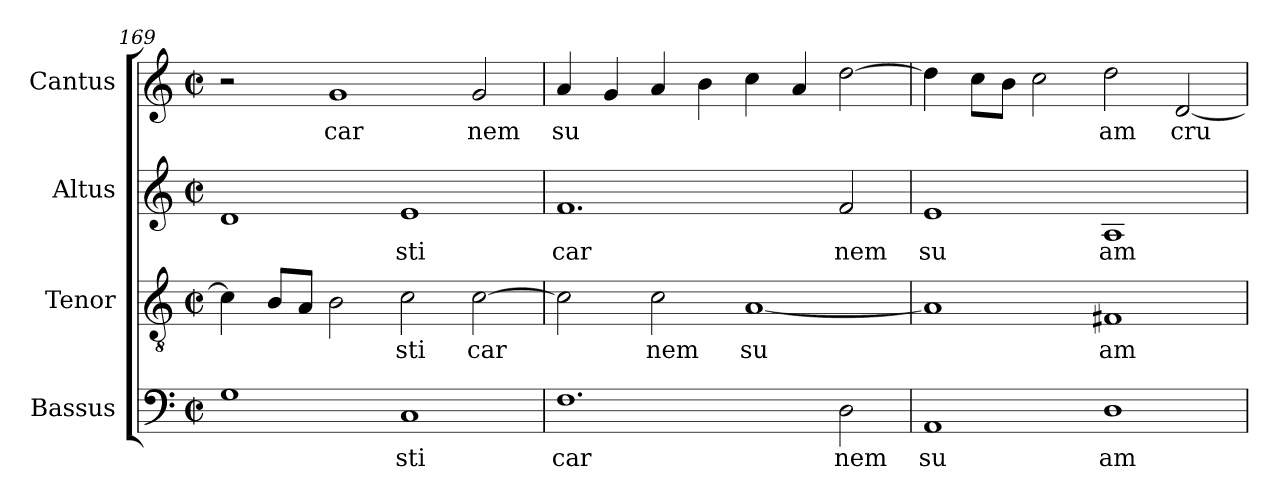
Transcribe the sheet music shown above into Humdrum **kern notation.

**kern	**text	**kern	**text	**kern	**text	**kern	**text
*part4	*part4	*part3	*part3	*part2	*part2	*part1	*part1
*staff4	*staff4	*staff3	*staff3	*staff2	*staff2	*staff1	*staff1
*I"Bassus	*	*I"Tenor	*	*I"Altus	*	*I"Cantus	*
*	*	*	*	*I'A	*	*I'C	*
*clefF4	*	*clefGv2	*	*clefG2	*	*clefG2	*
*k[]	*	*k[]	*	*k[]	*	*k[]	*
*C:	*	*C:	*	*C:	*	*C:	*
*M2/2	*	*M2/2	*	*M2/2	*	*M2/2	*
*met(c|)	*	*met(c|)	*	*met(c|)	*	*met(c|)	*
=169	=169	=169	=169	=169	=169	=169	=169
!	!LO:LY:b:cj	!	!LO:LY:b:cj	!	!LO:LY:b:cj	!	!
1G	--	4c\]	--	1d	--	2r	.
!	!	!	!LO:LY:b:cj	!	!	!	!
.	.	8B/L	--	.	.	.	.
!	!	!	!LO:LY:b:cj	!	!	!	!
.	.	8A/J	--	.	.	.	.
!	!	!	!LO:LY:b:cj	!	!	!	!LO:LY:b:cj
.	.	2B\	--	.	.	1g	car
!	!LO:LY:b:cj	!	!LO:LY:b:cj	!	!LO:LY:b:cj	!	!
1C	-sti	2c\	-sti	1e	-sti	.	.
!	!	!	!LO:LY:b:cj	!	!	!	!LO:LY:b:cj
.	.	[<2c\	car-	.	.	2g/	nem
!!LO:LB:g=z
=170	=170	=170	=170	=170	=170	=170	=170
!	!LO:LY:b:cj	!	!LO:LY:b:cj	!	!LO:LY:b:cj	!	!LO:LY:b:cj
1.F	car	2c\]	--	1.f	car	4a/	su
!	!	!	!	!	!	!	!LO:LY:b:cj
.	.	.	.	.	.	4g/	.
!	!	!	!LO:LY:b:cj	!	!	!	!LO:LY:b:cj
.	.	2c\	-nem	.	.	4a/	.
!	!	!	!	!	!	!	!LO:LY:b:cj
.	.	.	.	.	.	4b\	.
!	!	!	!LO:LY:b:cj	!	!	!	!LO:LY:b:cj
.	.	[<1A	su	.	.	4cc\	.
!	!	!	!	!	!	!	!LO:LY:b:cj
.	.	.	.	.	.	4a/	.
!	!LO:LY:b:cj	!	!	!	!LO:LY:b:cj	!	!LO:LY:b:cj
2D\	nem	.	.	2f/	nem	[>2dd\	.
=171	=171	=171	=171	=171	=171	=171	=171
!	!LO:LY:b:cj	!	!LO:LY:b:cj	!	!LO:LY:b:cj	!	!LO:LY:b:cj
1AA	su	1A]	.	1e	su	4dd\]	.
!	!	!	!	!	!	!	!LO:LY:b:cj
.	.	.	.	.	.	8cc\L	.
!	!	!	!	!	!	!	!LO:LY:b:cj
.	.	.	.	.	.	8b\J	.
!	!	!	!	!	!	!	!LO:LY:b:cj
.	.	.	.	.	.	2cc\	.
!	!LO:LY:b:cj	!	!LO:LY:b:cj	!	!LO:LY:b:cj	!	!LO:LY:b:cj
1D	am	1F#X	am	1A	am	2dd\	am
!	!	!	!	!	!	!	!LO:LY:b:cj
.	.	.	.	.	.	[<2d/	cru
=	=	=	=	=	=	=	=
*-	*-	*-	*-	*-	*-	*-	*-
